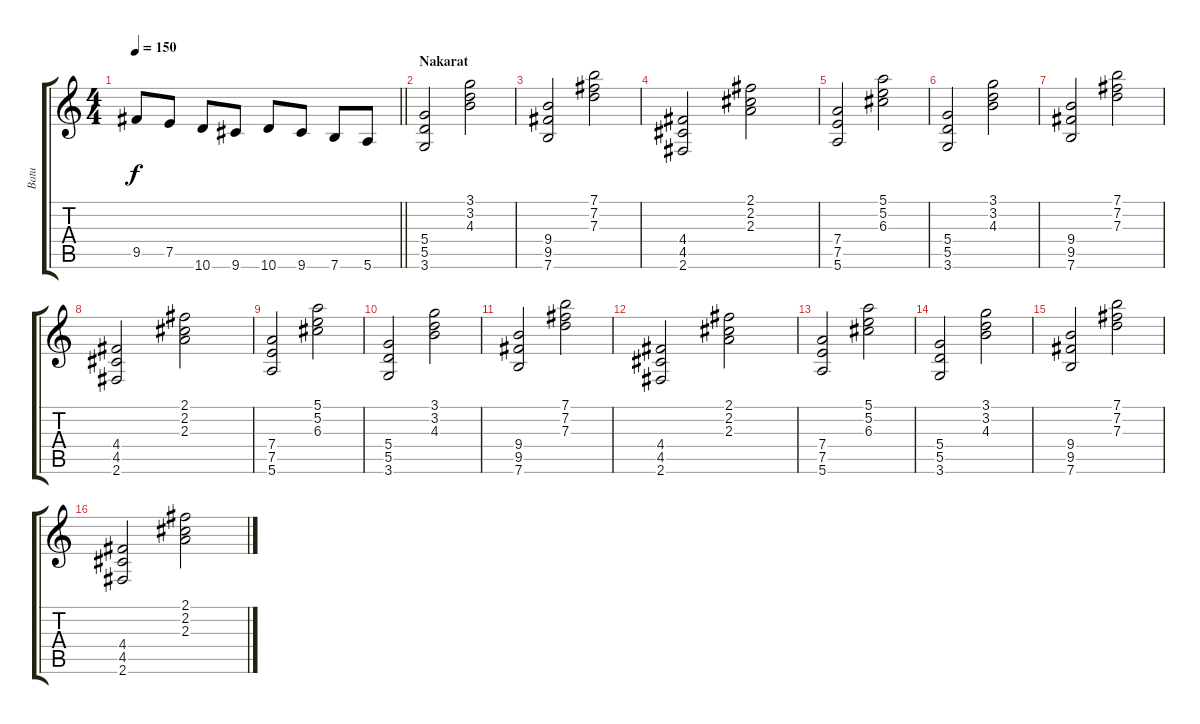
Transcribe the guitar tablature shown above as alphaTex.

\track ("Batu" "Batu") {instrument overdrivenguitar}
\staff {score tabs}
\tuning (E4 B3 G3 D3 A2 E2) {hide}
\ts (4 4)
\tempo 150
\clef g2
\barLineRight lightlight
\ks c
9.5.8{dy f} 7.5.8 10.6.8 9.6.8 10.6.8 9.6.8 7.6.8 5.6.8 |
\section ("" "Nakarat")
(5.4 5.5 3.6).2 (3.1 3.2 4.3).2 |
(9.4 9.5 7.6).2 (7.1 7.2 7.3).2 |
(4.4 4.5 2.6).2 (2.1 2.2 2.3).2 |
(7.4 7.5 5.6).2 (5.1 5.2 6.3).2 |
(5.4 5.5 3.6).2 (3.1 3.2 4.3).2 |
(9.4 9.5 7.6).2 (7.1 7.2 7.3).2 |
(4.4 4.5 2.6).2 (2.1 2.2 2.3).2 |
(7.4 7.5 5.6).2 (5.1 5.2 6.3).2 |
(5.4 5.5 3.6).2 (3.1 3.2 4.3).2 |
(9.4 9.5 7.6).2 (7.1 7.2 7.3).2 |
(4.4 4.5 2.6).2 (2.1 2.2 2.3).2 |
(7.4 7.5 5.6).2 (5.1 5.2 6.3).2 |
(5.4 5.5 3.6).2 (3.1 3.2 4.3).2 |
(9.4 9.5 7.6).2 (7.1 7.2 7.3).2 |
(4.4 4.5 2.6).2 (2.1 2.2 2.3).2
